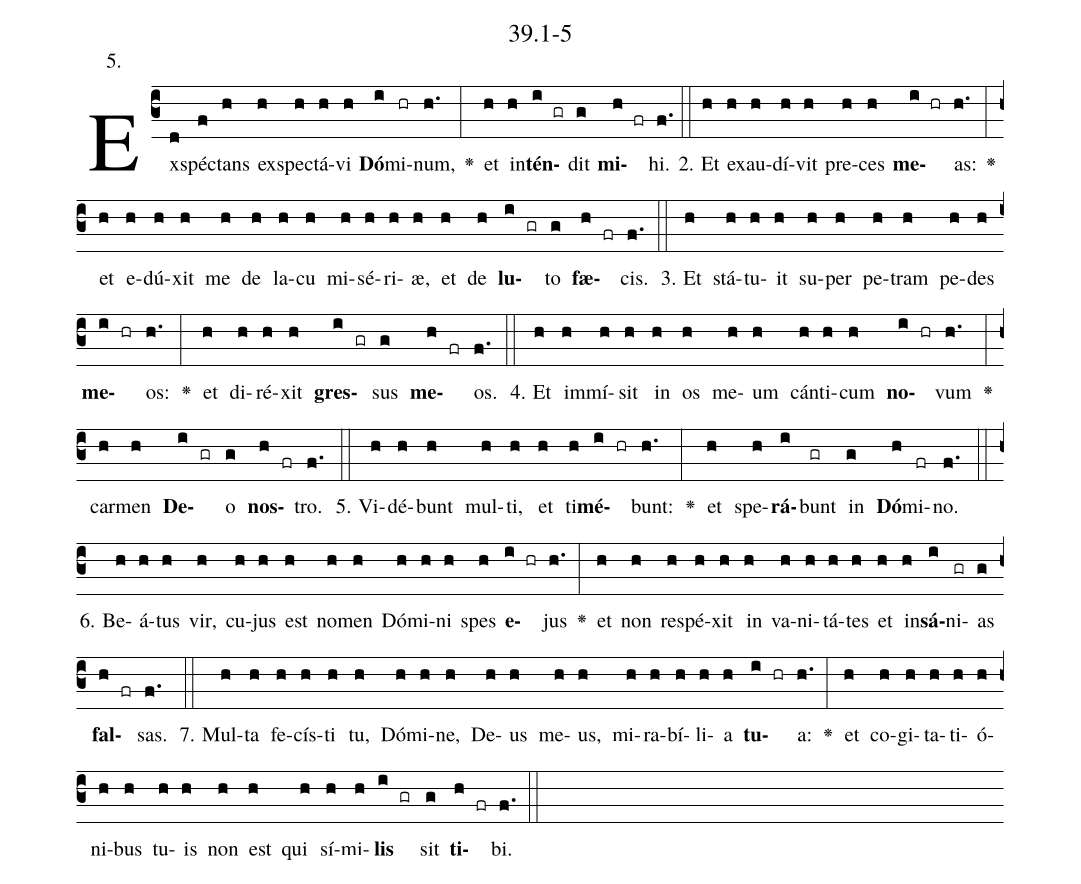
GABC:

name: 39.1-5;
annotation: 5.;
%%
(c3)Ex(d)spéc(f)tans(h) ex(h)spec(h)tá(h)vi(h) <b>Dó</b>(i)mi(hr)num,(h.) <v>\greheightstar</v>(:) et(h) in(h)<b>tén</b>(i gr)dit(g) <b>mi</b>(h fr)hi.(f.) (::)
2. Et(h) ex(h)au(h)dí(h)vit(h) pre(h)ces(h) <b>me</b>(i hr)as:(h.) <v>\greheightstar</v>(:) et(h) e(h)dú(h)xit(h) me(h) de(h) la(h)cu(h) mi(h)sé(h)ri(h)æ,(h) et(h) de(h) <b>lu</b>(i gr)to(g) <b>fæ</b>(h fr)cis.(f.) (::)
3. Et(h) stá(h)tu(h)it(h) su(h)per(h) pe(h)tram(h) pe(h)des(h) <b>me</b>(i hr)os:(h.) <v>\greheightstar</v>(:) et(h) di(h)ré(h)xit(h) <b>gres</b>(i gr)sus(g) <b>me</b>(h fr)os.(f.) (::)
4. Et(h) im(h)mí(h)sit(h) in(h) os(h) me(h)um(h) cán(h)ti(h)cum(h) <b>no</b>(i hr)vum(h.) <v>\greheightstar</v>(:) car(h)men(h) <b>De</b>(i gr)o(g) <b>nos</b>(h fr)tro.(f.) (::)
5. Vi(h)dé(h)bunt(h) mul(h)ti,(h) et(h) ti(h)<b>mé</b>(i hr)bunt:(h.) <v>\greheightstar</v>(:) et(h) spe(h)<b>rá</b>(i)bunt(gr) in(g) <b>Dó</b>(h)mi(fr)no.(f.) (::)
6. Be(h)á(h)tus(h) vir,(h) cu(h)jus(h) est(h) no(h)men(h) Dó(h)mi(h)ni(h) spes(h) <b>e</b>(i hr)jus(h.) <v>\greheightstar</v>(:) et(h) non(h) re(h)spé(h)xit(h) in(h) va(h)ni(h)tá(h)tes(h) et(h) in(h)<b>sá</b>(i)ni(gr)as(g) <b>fal</b>(h fr)sas.(f.) (::)
7. Mul(h)ta(h) fe(h)cís(h)ti(h) tu,(h) Dó(h)mi(h)ne,(h) De(h)us(h) me(h)us,(h) mi(h)ra(h)bí(h)li(h)a(h) <b>tu</b>(i hr)a:(h.) <v>\greheightstar</v>(:) et(h) co(h)gi(h)ta(h)ti(h)ó(h)ni(h)bus(h) tu(h)is(h) non(h) est(h) qui(h) sí(h)mi(h)<b>lis</b>(i gr) sit(g) <b>ti</b>(h fr)bi.(f.) (::)
